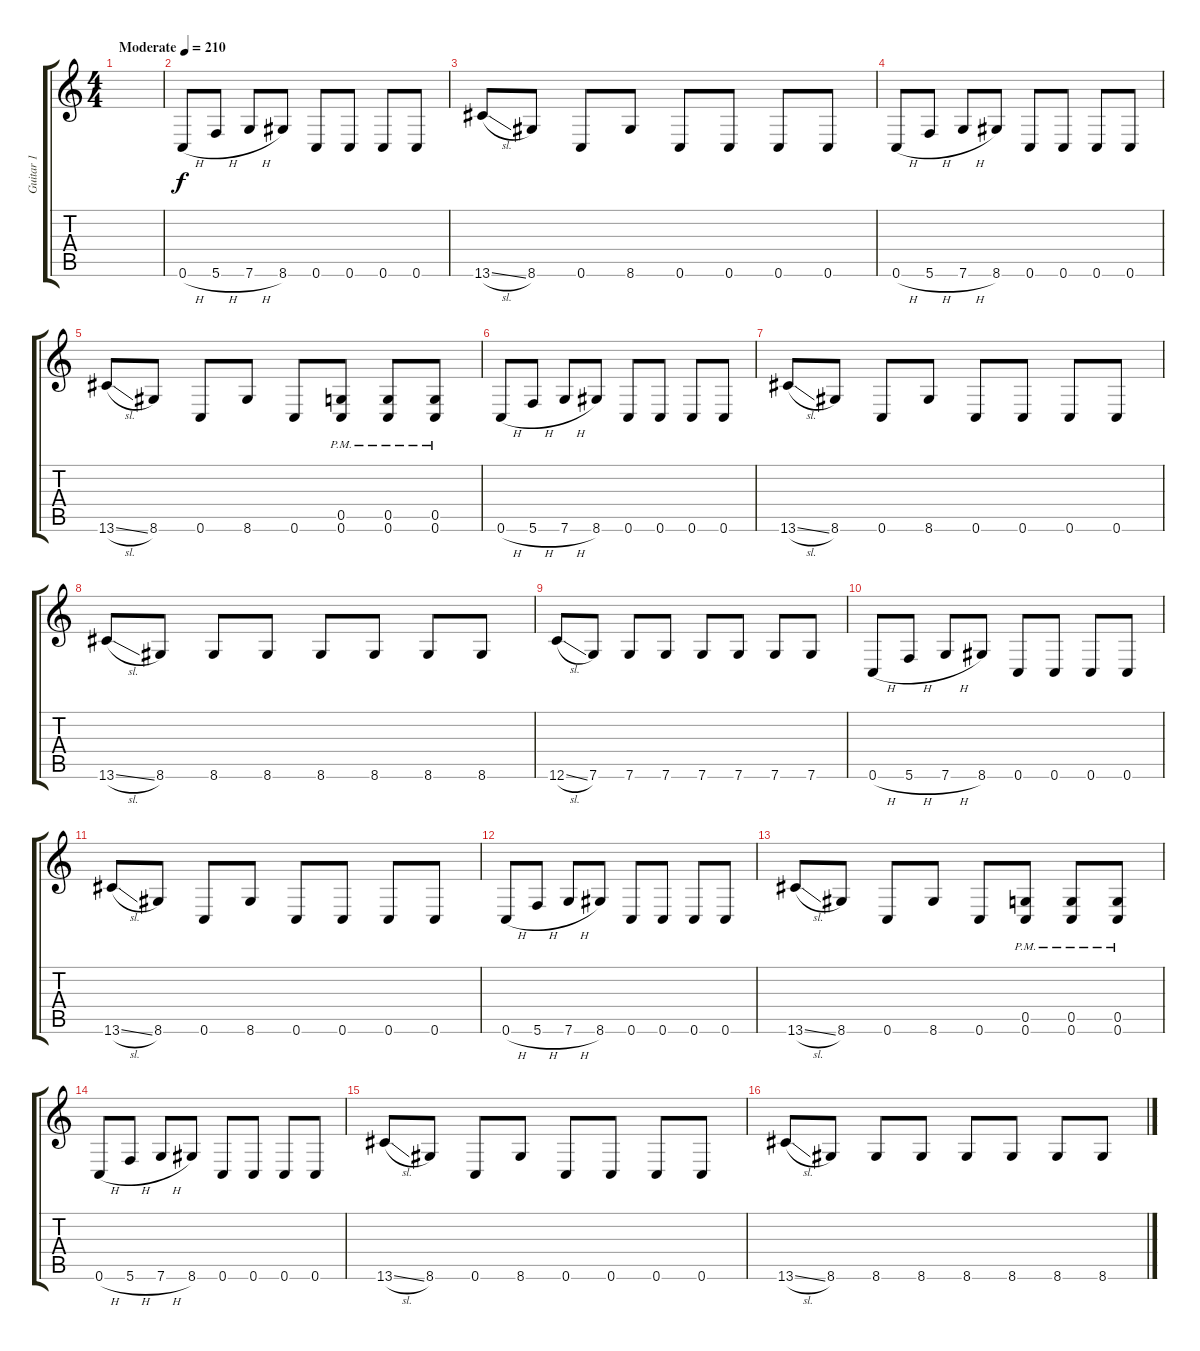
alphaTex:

\track ("Guitar 1" "Guitar 1") {instrument overdrivenguitar}
\staff {score tabs}
\tuning (D4 A3 F3 C3 G2 C2) {hide}
\ts (4 4)
\tempo (210 "Moderate")
\clef g2
\ks c
|
0.6{h}.8 5.6{h}.8 7.6{h}.8 8.6.8 0.6.8 0.6.8 0.6.8 0.6.8 |
13.6{sl}.8 8.6.8 0.6.8 8.6.8 0.6.8 0.6.8 0.6.8 0.6.8 |
0.6{h}.8 5.6{h}.8 7.6{h}.8 8.6.8 0.6.8 0.6.8 0.6.8 0.6.8 |
13.6{sl}.8 8.6.8 0.6.8 8.6.8 0.6.8 (0.5{pm} 0.6{pm}).8 (0.5{pm} 0.6{pm}).8 (0.5{pm} 0.6{pm}).8 |
0.6{h}.8 5.6{h}.8 7.6{h}.8 8.6.8 0.6.8 0.6.8 0.6.8 0.6.8 |
13.6{sl}.8 8.6.8 0.6.8 8.6.8 0.6.8 0.6.8 0.6.8 0.6.8 |
13.6{sl}.8 8.6.8 8.6.8 8.6.8 8.6.8 8.6.8 8.6.8 8.6.8 |
12.6{sl}.8 7.6.8 7.6.8 7.6.8 7.6.8 7.6.8 7.6.8 7.6.8 |
0.6{h}.8 5.6{h}.8 7.6{h}.8 8.6.8 0.6.8 0.6.8 0.6.8 0.6.8 |
13.6{sl}.8 8.6.8 0.6.8 8.6.8 0.6.8 0.6.8 0.6.8 0.6.8 |
0.6{h}.8 5.6{h}.8 7.6{h}.8 8.6.8 0.6.8 0.6.8 0.6.8 0.6.8 |
13.6{sl}.8 8.6.8 0.6.8 8.6.8 0.6.8 (0.5{pm} 0.6{pm}).8 (0.5{pm} 0.6{pm}).8 (0.5{pm} 0.6{pm}).8 |
0.6{h}.8 5.6{h}.8 7.6{h}.8 8.6.8 0.6.8 0.6.8 0.6.8 0.6.8 |
13.6{sl}.8 8.6.8 0.6.8 8.6.8 0.6.8 0.6.8 0.6.8 0.6.8 |
13.6{sl}.8 8.6.8 8.6.8 8.6.8 8.6.8 8.6.8 8.6.8 8.6.8
